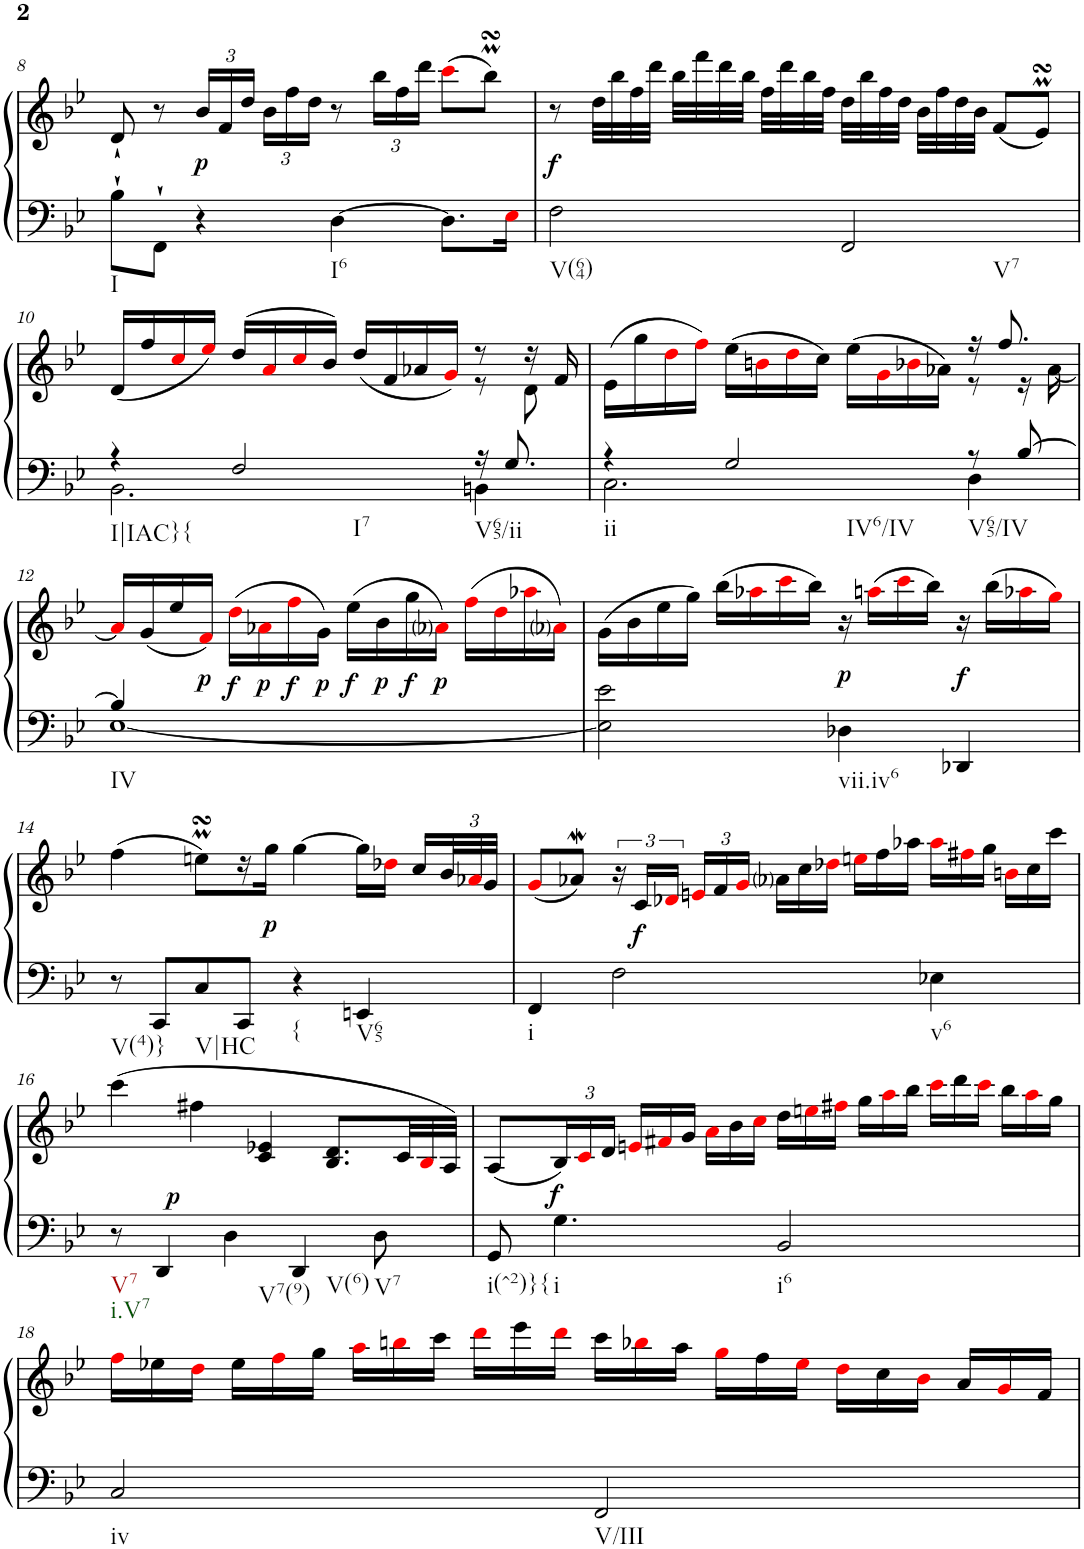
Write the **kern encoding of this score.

**kern	**kern	**dynam
*part1	*part1	*part1
*staff2	*staff1	*staff1/2
*I"Harpsichord	*	*
*I'Hch.	*	*
!!LO:PB:g=z
*clefF4	*clefG2	*
*k[b-e-]	*k[b-e-]	*
*g:	*g:	*
*M4/4	*M4/4	*
*met(c)	*met(c)	*
=8	=8	=8
!LO:TX:b:t=I	!	!
8B-`\L	8d`/	.
8FF`>\J	8r	.
*	*Xbrackettup	*
!	!	!LO:DY:b
4r	24b-/LL	p
.	24f/	.
.	24dd/JJ	.
.	24b-\LL	.
.	24ff\	.
.	24dd\JJ	.
!LO:TX:b:t=I6	!	!
[4D\	8r	.
.	24bb-\LL	.
.	24ff\	.
.	24ddd\JJ	.
8.D\L]	(>8ccci\L	.
.	8bb-MsSSs\J)	.
16E-i\Jk	.	.
=9	=9	=9
!LO:TX:b:t=V(64)	!	!
!	!	!LO:DY:b
2F\	8r	f
.	32dd\LLL	.
.	32bb-\	.
.	32ff\	.
.	32ddd\JJJ	.
.	32bb-\LLL	.
.	32fff\	.
.	32ddd\	.
.	32bb-\JJJ	.
.	32ff\LLL	.
.	32ddd\	.
.	32bb-\	.
.	32ff\JJJ	.
!LO:TX:b:t=V7	!	!
2FF/	32dd\LLL	.
.	32bb-\	.
.	32ff\	.
.	32dd\JJJ	.
.	32b-\LLL	.
.	32ff\	.
.	32dd\	.
.	32b-\JJJ	.
.	(<8f/L	.
.	8e-MsSSs/J)	.
!!LO:LB:g=z
=10	=10	=10
*^	*^	*
!LO:TX:b:t=I|IAC}{	!	!	!	!
4r	2.BB-\	(<16d/LL	2.ryy	.
.	.	16ff/	.	.
.	.	16cci/	.	.
.	.	16ee-i/JJ)	.	.
!LO:TX:b:t=I7	!	!	!	!
2F/	.	(>16dd/LL	.	.
.	.	16ai/	.	.
.	.	16cci/	.	.
.	.	16b-/JJ)	.	.
.	.	(<16dd/LL	.	.
.	.	16f/	.	.
.	.	16a-X/	.	.
.	.	16gi/JJ)	.	.
!LO:TX:b:t=V65/ii	!	!	!	!
16r	4BBn\	8r	8r	.
8.G/	.	.	.	.
.	.	16r	8d\	.
.	.	16f/	.	.
=11	=11	=11	=11	=11
!LO:TX:b:t=ii	!	!	!	!
4r	2.C\	(>16e-\LL	2ryy	.
.	.	16gg\	.	.
.	.	16ddi\	.	.
.	.	16ffi\JJ)	.	.
!LO:TX:b:t=IV6/IV	!	!	!	!
2G/	.	(>16ee-\LL	.	.
.	.	16bni\	.	.
.	.	16ddi\	.	.
.	.	16cc\JJ)	.	.
.	.	(>16ee-\LL	4ryy	.
.	.	16gi\	.	.
.	.	16b-Xi\	.	.
.	.	16a-X\JJ)	.	.
!LO:TX:b:t=V65/IV	!	!	!	!
8r	4D\	16r	8r	.
.	.	8.ff/	.	.
[8B-/	.	.	16r	.
.	.	.	[16a-\	.
!!LO:LB:g=z
=12	=12	=12	=12	=12
!LO:TX:b:t=IV	!	!	!	!
*	*	*v	*v	*
4B-/]	[1E-	16a-i/LL]	.
.	.	(<16g/	.
.	.	16ee-/	.
!	!	!	!LO:DY:b
.	.	16fi/JJ)	p
!	!	!	!LO:DY:b
4ryy	.	(>16ddi\LL	f
!	!	!	!LO:DY:b
.	.	16a-Xi\	p
!	!	!	!LO:DY:b
.	.	16ffi\	f
!	!	!	!LO:DY:b
.	.	16g\JJ)	p
!	!	!	!LO:DY:b
2ryy	.	(>16ee-\LL	f
!	!	!	!LO:DY:b
.	.	16b-\	p
!	!	!	!LO:DY:b
.	.	16gg\	f
!	!	!	!LO:DY:b
.	.	16a-ji\JJ)	p
.	.	(>16ffi\LL	.
.	.	16ddi\	.
.	.	16aa-Xi\	.
.	.	16a-ji\JJ)	.
*v	*v	*	*
=13	=13	=13
2E-\] 2e-\	(>16g\LL	.
.	16b-\	.
.	16ee-\	.
.	16gg\JJ)	.
.	(>16bb-\LL	.
.	16aa-Xi\	.
.	16ccci\	.
.	16bb-\JJ)	.
!LO:TX:b:t=vii.iv6	!	!
!	!	!LO:DY:b
4D-X\	16r	p
.	(>16aani\LL	.
.	16ccci\	.
.	16bb-\JJ)	.
!	!	!LO:DY:b
4DD-X/	16r	f
.	(>16bb-\LL	.
.	16aa-Xi\	.
.	16ggi\JJ)	.
!!LO:LB:g=z
=14	=14	=14
!LO:TX:b:t=V(4)}	!	!
8r	(>4ff\	.
8CC/L	.	.
!LO:TX:b:t=V|HC	!	!
8C/	8eenmsSsS\L)	.
8CC/J	16r	.
!	!	!LO:DY:b
.	16gg\JJ	p
!LO:TX:b:t={	!	!
4r	[4gg\	.
!LO:TX:b:t=V65	!	!
4EEn/	16gg\LL]	.
.	16dd-Xi\JJ	.
.	16cc/LL	.
.	48b-/L	.
.	48a-Xi/	.
.	48g/JJJ	.
=15	=15	=15
!LO:TX:b:t=i	!	!
4FF/	(<8gi/L	.
.	8a-Xw/J)	.
*	*brackettup	*
2F\	24r	.
!	!	!LO:DY:b
.	24c/LL	f
.	24d-Xi/JJ	.
*	*Xbrackettup	*
.	24eni/LL	.
.	24f/	.
.	24gi/JJ	.
*	*Xtuplet	*
.	24a-j\LL	.
.	24cc\	.
.	24dd-Xi\JJ	.
.	24eeni\LL	.
.	24ff\	.
.	24aa-X\JJ	.
!LO:TX:b:t=v6	!	!
4E-X\	24aa-i\LL	.
.	24ff#Xi\	.
.	24gg\JJ	.
.	24bni\LL	.
.	24cc\	.
.	24ccc\JJ	.
!!LO:LB:g=z
=16	=16	=16
!LO:TX:b:t=V7	!	!
!LO:TX:b:t=i.V7	!	!
8r	(>4ccc\	.
4DD/	.	.
!	!	!LO:DY:b
.	4ff#X\	p
!LO:TX:b:t=V7(9)	!	!
4D\	.	.
.	4c/ 4e-X/	.
!LO:TX:b:t=V(6)	!	!
4DD/	.	.
.	8.B-/ 8.d/L	.
!LO:TX:b:t=V7	!	!
8D\	.	.
.	48c/LL	.
.	48B-i/	.
.	48A/JJJ)	.
=17	=17	=17
!LO:TX:b:t=i(^2)}{	!	!
8GG/	(<8A/L	.
*	*tuplet	*
!LO:TX:b:t=i	!	!
!	!	!LO:DY:b
4.G\	24B-/L)	f
.	24ci/	.
.	24d/JJ	.
*	*Xtuplet	*
.	24eni/LL	.
.	24f#Xi/	.
.	24g/JJ	.
.	24ai\LL	.
.	24b-\	.
.	24cci\JJ	.
!LO:TX:b:t=i6	!	!
2BB-/	24dd\LL	.
.	24eeni\	.
.	24ff#Xi\JJ	.
.	24gg\LL	.
.	24aai\	.
.	24bb-\JJ	.
.	24ccci\LL	.
.	24ddd\	.
.	24ccci\JJ	.
.	24bb-\LL	.
.	24aai\	.
.	24gg\JJ	.
!!LO:LB:g=z
=18	=18	=18
!LO:TX:b:t=iv	!	!
2C/	24ffi\LL	.
.	24ee-X\	.
.	24ddi\JJ	.
.	24ee-\LL	.
.	24ffi\	.
.	24gg\JJ	.
.	24aai\LL	.
.	24bbni\	.
.	24ccc\JJ	.
.	24dddi\LL	.
.	24eee-\	.
.	24dddi\JJ	.
!LO:TX:b:t=V/III	!	!
2FF/	24ccc\LL	.
.	24bb-Xi\	.
.	24aa\JJ	.
.	24ggi\LL	.
.	24ff\	.
.	24ee-i\JJ	.
.	24ddi\LL	.
.	24cc\	.
.	24b-i\JJ	.
.	24a/LL	.
.	24gi/	.
.	24f/JJ	.
=	=	=
*-	*-	*-
